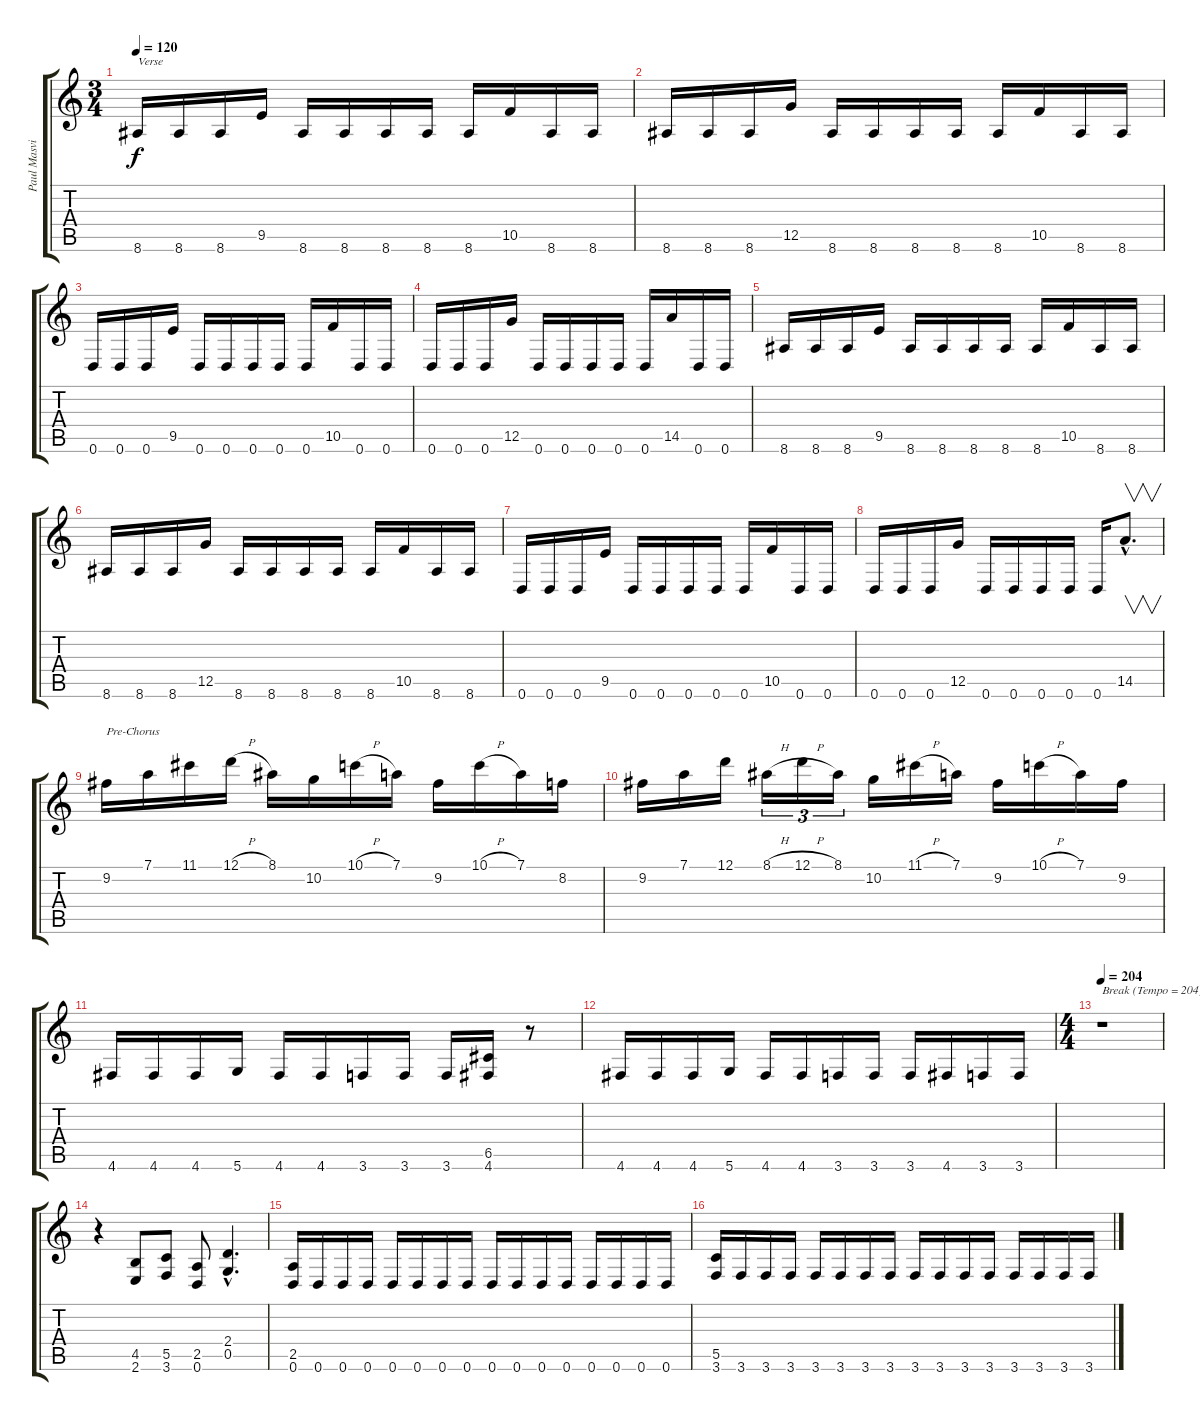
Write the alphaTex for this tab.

\track ("Paul Masvidal" "Paul Masvi") {instrument distortionguitar}
\staff {score tabs}
\tuning (D4 A3 F3 C3 G2 D2) {hide}
\ts (3 4)
\tempo 120
\clef g2
\ks c
8.6.16{txt "Verse" dy f volume 14 instrument distortionguitar} 8.6.16 8.6.16 9.5.16 8.6.16 8.6.16 8.6.16 8.6.16 8.6.16 10.5.16 8.6.16 8.6.16 |
8.6.16 8.6.16 8.6.16 12.5.16 8.6.16 8.6.16 8.6.16 8.6.16 8.6.16 10.5.16 8.6.16 8.6.16 |
0.6.16 0.6.16 0.6.16 9.5.16 0.6.16 0.6.16 0.6.16 0.6.16 0.6.16 10.5.16 0.6.16 0.6.16 |
0.6.16 0.6.16 0.6.16 12.5.16 0.6.16 0.6.16 0.6.16 0.6.16 0.6.16 14.5.16 0.6.16 0.6.16 |
8.6.16 8.6.16 8.6.16 9.5.16 8.6.16 8.6.16 8.6.16 8.6.16 8.6.16 10.5.16 8.6.16 8.6.16 |
8.6.16 8.6.16 8.6.16 12.5.16 8.6.16 8.6.16 8.6.16 8.6.16 8.6.16 10.5.16 8.6.16 8.6.16 |
0.6.16 0.6.16 0.6.16 9.5.16 0.6.16 0.6.16 0.6.16 0.6.16 0.6.16 10.5.16 0.6.16 0.6.16 |
0.6.16 0.6.16 0.6.16 12.5.16 0.6.16 0.6.16 0.6.16 0.6.16 0.6.16 14.5{hac}.8{v d} |
9.2.16{txt "Pre-Chorus"} 7.1.16 11.1.16 12.1{h}.16 8.1.16 10.2.16 10.1{h}.16 7.1.16 9.2.16 10.1{h}.16 7.1.16 8.2.16 |
9.2.16 7.1.16 12.1.16 8.1{h}.16{tu (3 2)} 12.1{h}.16{tu (3 2)} 8.1.16{tu (3 2)} 10.2.16 11.1{h}.16 7.1.16 9.2.16 10.1{h}.16 7.1.16 9.2.16 |
4.6.16 4.6.16 4.6.16 5.6.16 4.6.16 4.6.16 3.6.16 3.6.16 3.6.16 (6.5 4.6).16 r.8 |
4.6.16 4.6.16 4.6.16 5.6.16 4.6.16 4.6.16 3.6.16 3.6.16 3.6.16 4.6.16 3.6.16 3.6.16 |
\ts (4 4)
\tempo 204
r.1{txt "Break (Tempo = 204)"} |
r.4 (4.5 2.6).8 (5.5 3.6).8 (2.5 0.6).8 (2.4{hac} 0.5{hac}).4{d} |
(2.5 0.6).16 0.6.16 0.6.16 0.6.16 0.6.16 0.6.16 0.6.16 0.6.16 0.6.16 0.6.16 0.6.16 0.6.16 0.6.16 0.6.16 0.6.16 0.6.16 |
(5.5 3.6).16 3.6.16 3.6.16 3.6.16 3.6.16 3.6.16 3.6.16 3.6.16 3.6.16 3.6.16 3.6.16 3.6.16 3.6.16 3.6.16 3.6.16 3.6.16
